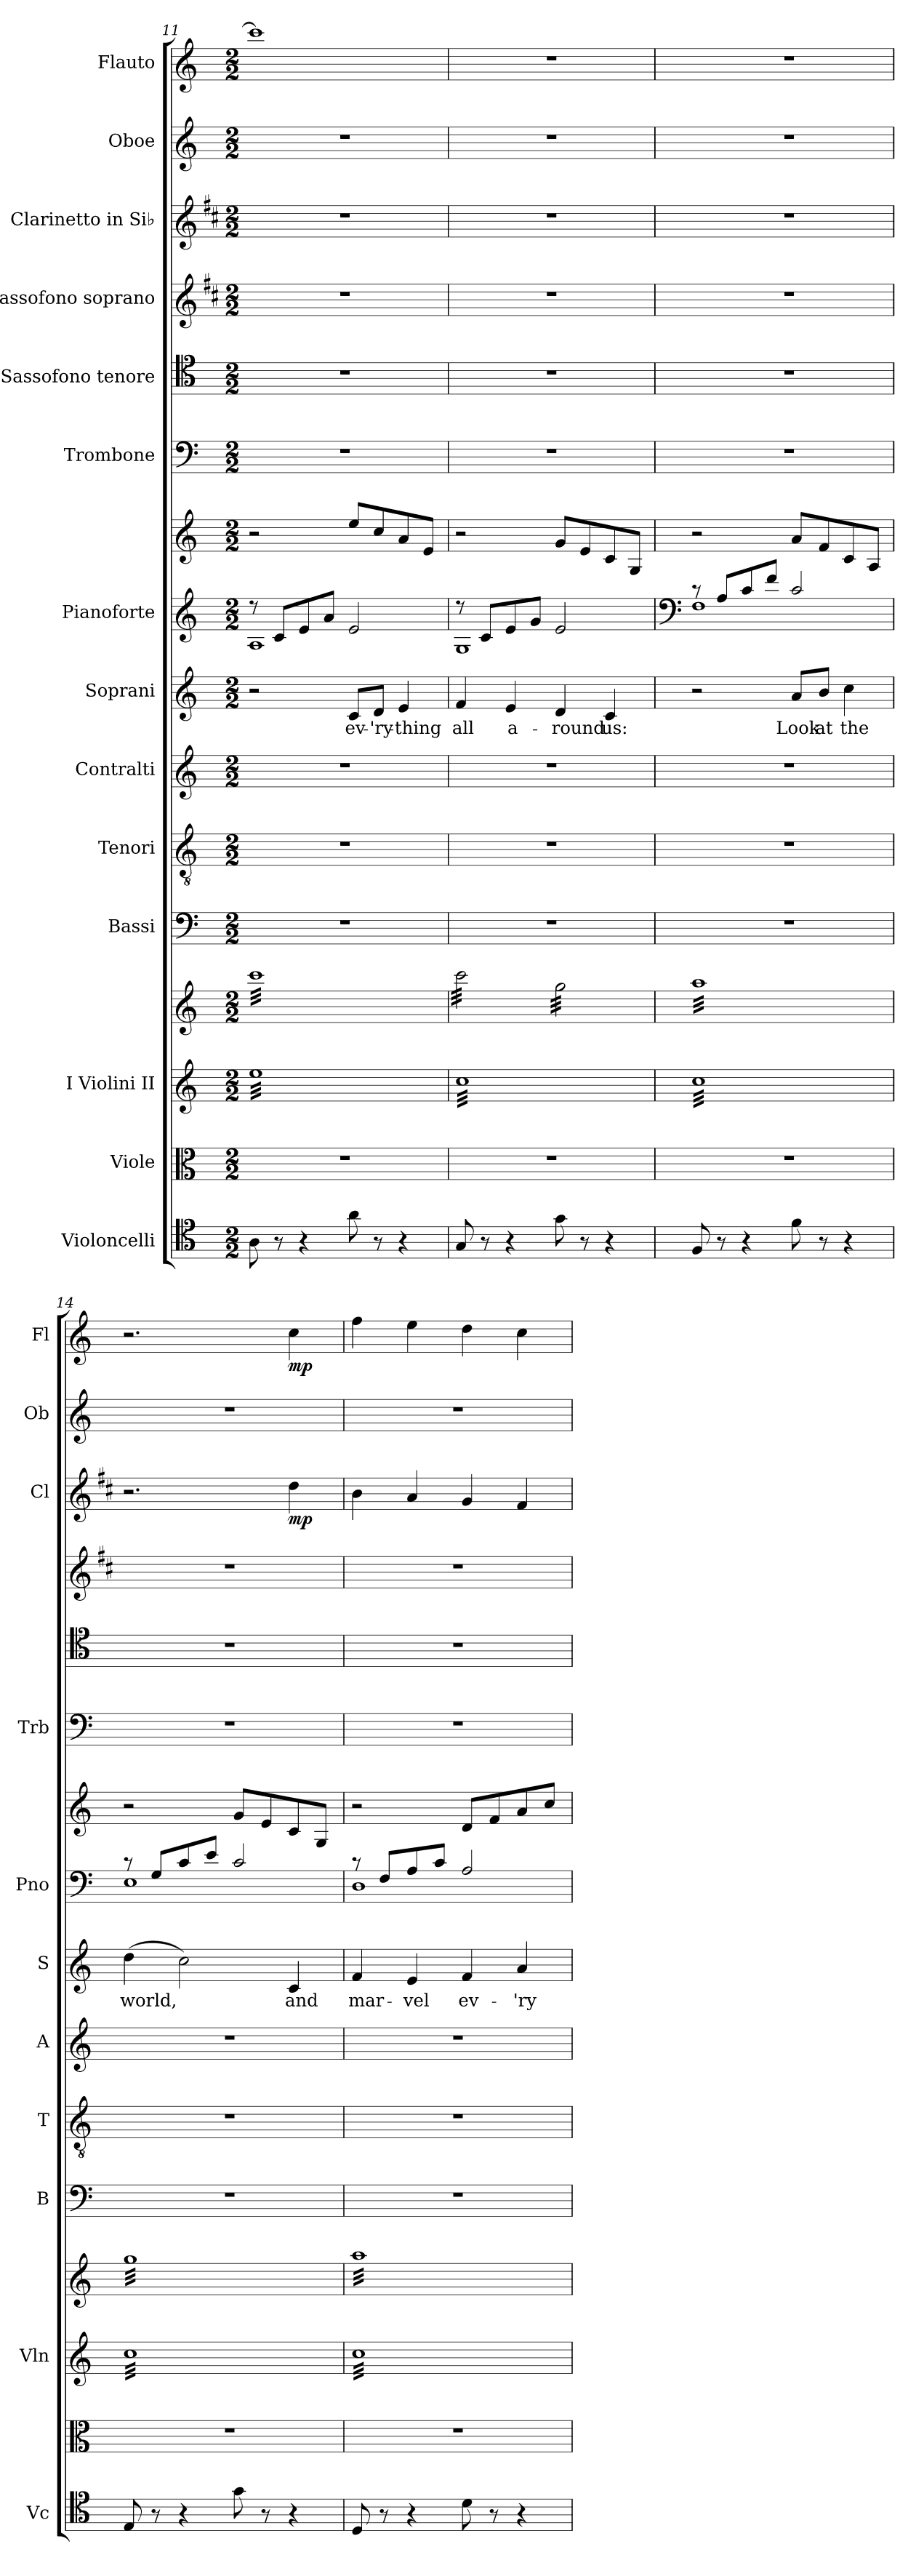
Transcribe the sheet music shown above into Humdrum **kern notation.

**kern	**kern	**kern	**kern	**kern	**kern	**kern	**kern	**text	**kern	**kern	**kern	**kern	**kern	**kern	**dynam	**kern	**kern	**dynam
*part14	*part13	*part12	*part12	*part11	*part10	*part9	*part8	*part8	*part7	*part7	*part6	*part5	*part4	*part3	*part3	*part2	*part1	*part1
*staff16	*staff15	*staff14	*staff13	*staff12	*staff11	*staff10	*staff9	*staff9	*staff8	*staff7	*staff6	*staff5	*staff4	*staff3	*staff3	*staff2	*staff1	*staff1
*I"Violoncelli	*I"Viole	*I"I  Violini  II	*	*I"Bassi	*I"Tenori	*I"Contralti	*I"Soprani	*	*I"Pianoforte	*	*I"Trombone	*I"Sassofono tenore	*I"Sassofono soprano	*I"Clarinetto in Si♭	*	*I"Oboe	*I"Flauto	*
*I'Vc	*	*I'Vln	*	*I'B	*I'T	*I'A	*I'S	*	*I'Pno	*	*I'Trb	*	*	*I'Cl	*	*I'Ob	*I'Fl	*
*clefC4	*clefC3	*clefG2	*clefG2	*clefF4	*clefGv2	*clefG2	*clefG2	*	*clefG2	*clefG2	*clefF4	*clefC4	*clefG2	*clefG2	*	*clefG2	*clefG2	*
*	*	*	*	*	*	*	*	*	*	*	*	*ITrd8c14	*ITrd1c2	*ITrd1c2	*	*	*	*
*k[]	*k[]	*k[]	*k[]	*k[]	*k[]	*k[]	*k[]	*	*k[]	*k[]	*k[]	*k[]	*k[]	*k[]	*	*k[]	*k[]	*
*M2/2	*M2/2	*M2/2	*M2/2	*M2/2	*M2/2	*M2/2	*M2/2	*	*M2/2	*M2/2	*M2/2	*M2/2	*M2/2	*M2/2	*	*M2/2	*M2/2	*
=11	=11	=11	=11	=11	=11	=11	=11	=11	=11	=11	=11	=11	=11	=11	=11	=11	=11	=11
*	*	*	*	*	*	*	*	*	*^	*	*	*	*	*	*	*	*	*
*	*	*tremolo	*	*	*	*	*	*	*	*	*	*	*	*	*	*	*	*	*
*	*	*	*tremolo	*	*	*	*	*	*	*	*	*	*	*	*	*	*	*	*
8A\	1r	32eeLLL	32cccLLL	1r	1r	1r	2r	.	8r	1A	2r	1r	1r	1r	1r	.	1r	1ccc]	.
.	.	32ee	32ccc	.	.	.	.	.	.	.	.	.	.	.	.	.	.	.	.
.	.	32ee	32ccc	.	.	.	.	.	.	.	.	.	.	.	.	.	.	.	.
.	.	32ee	32ccc	.	.	.	.	.	.	.	.	.	.	.	.	.	.	.	.
8r	.	32ee	32ccc	.	.	.	.	.	8c/L	.	.	.	.	.	.	.	.	.	.
.	.	32ee	32ccc	.	.	.	.	.	.	.	.	.	.	.	.	.	.	.	.
.	.	32ee	32ccc	.	.	.	.	.	.	.	.	.	.	.	.	.	.	.	.
.	.	32ee	32ccc	.	.	.	.	.	.	.	.	.	.	.	.	.	.	.	.
4r	.	32ee	32ccc	.	.	.	.	.	8e/	.	.	.	.	.	.	.	.	.	.
.	.	32ee	32ccc	.	.	.	.	.	.	.	.	.	.	.	.	.	.	.	.
.	.	32ee	32ccc	.	.	.	.	.	.	.	.	.	.	.	.	.	.	.	.
.	.	32ee	32ccc	.	.	.	.	.	.	.	.	.	.	.	.	.	.	.	.
.	.	32ee	32ccc	.	.	.	.	.	8a/J	.	.	.	.	.	.	.	.	.	.
.	.	32ee	32ccc	.	.	.	.	.	.	.	.	.	.	.	.	.	.	.	.
.	.	32ee	32ccc	.	.	.	.	.	.	.	.	.	.	.	.	.	.	.	.
.	.	32ee	32ccc	.	.	.	.	.	.	.	.	.	.	.	.	.	.	.	.
!	!	!	!	!	!	!	!	!LO:LY:b	!	!	!	!	!	!	!	!	!	!	!
8a\	.	32ee	32ccc	.	.	.	8c/L	ev-	2e/	.	8ee/L	.	.	.	.	.	.	.	.
.	.	32ee	32ccc	.	.	.	.	.	.	.	.	.	.	.	.	.	.	.	.
.	.	32ee	32ccc	.	.	.	.	.	.	.	.	.	.	.	.	.	.	.	.
.	.	32ee	32ccc	.	.	.	.	.	.	.	.	.	.	.	.	.	.	.	.
!	!	!	!	!	!	!	!	!LO:LY:b	!	!	!	!	!	!	!	!	!	!	!
8r	.	32ee	32ccc	.	.	.	8d/J	-'ry-	.	.	8cc/	.	.	.	.	.	.	.	.
.	.	32ee	32ccc	.	.	.	.	.	.	.	.	.	.	.	.	.	.	.	.
.	.	32ee	32ccc	.	.	.	.	.	.	.	.	.	.	.	.	.	.	.	.
.	.	32ee	32ccc	.	.	.	.	.	.	.	.	.	.	.	.	.	.	.	.
!	!	!	!	!	!	!	!	!LO:LY:b	!	!	!	!	!	!	!	!	!	!	!
4r	.	32ee	32ccc	.	.	.	4e/	-thing	.	.	8a/	.	.	.	.	.	.	.	.
.	.	32ee	32ccc	.	.	.	.	.	.	.	.	.	.	.	.	.	.	.	.
.	.	32ee	32ccc	.	.	.	.	.	.	.	.	.	.	.	.	.	.	.	.
.	.	32ee	32ccc	.	.	.	.	.	.	.	.	.	.	.	.	.	.	.	.
.	.	32ee	32ccc	.	.	.	.	.	.	.	8e/J	.	.	.	.	.	.	.	.
.	.	32ee	32ccc	.	.	.	.	.	.	.	.	.	.	.	.	.	.	.	.
.	.	32ee	32ccc	.	.	.	.	.	.	.	.	.	.	.	.	.	.	.	.
.	.	32eeJJJ	32cccJJJ	.	.	.	.	.	.	.	.	.	.	.	.	.	.	.	.
=12	=12	=12	=12	=12	=12	=12	=12	=12	=12	=12	=12	=12	=12	=12	=12	=12	=12	=12	=12
!	!	!	!	!	!	!	!	!LO:LY:b	!	!	!	!	!	!	!	!	!	!	!
8G/	1r	32ccLLL	32ccc\LLL	1r	1r	1r	4f/	all	8r	1G	2r	1r	1r	1r	1r	.	1r	1r	.
.	.	32cc	32ccc\	.	.	.	.	.	.	.	.	.	.	.	.	.	.	.	.
.	.	32cc	32ccc\	.	.	.	.	.	.	.	.	.	.	.	.	.	.	.	.
.	.	32cc	32ccc\	.	.	.	.	.	.	.	.	.	.	.	.	.	.	.	.
8r	.	32cc	32ccc\	.	.	.	.	.	8c/L	.	.	.	.	.	.	.	.	.	.
.	.	32cc	32ccc\	.	.	.	.	.	.	.	.	.	.	.	.	.	.	.	.
.	.	32cc	32ccc\	.	.	.	.	.	.	.	.	.	.	.	.	.	.	.	.
.	.	32cc	32ccc\	.	.	.	.	.	.	.	.	.	.	.	.	.	.	.	.
!	!	!	!	!	!	!	!	!LO:LY:b	!	!	!	!	!	!	!	!	!	!	!
4r	.	32cc	32ccc\	.	.	.	4e/	a-	8e/	.	.	.	.	.	.	.	.	.	.
.	.	32cc	32ccc\	.	.	.	.	.	.	.	.	.	.	.	.	.	.	.	.
.	.	32cc	32ccc\	.	.	.	.	.	.	.	.	.	.	.	.	.	.	.	.
.	.	32cc	32ccc\	.	.	.	.	.	.	.	.	.	.	.	.	.	.	.	.
.	.	32cc	32ccc\	.	.	.	.	.	8g/J	.	.	.	.	.	.	.	.	.	.
.	.	32cc	32ccc\	.	.	.	.	.	.	.	.	.	.	.	.	.	.	.	.
.	.	32cc	32ccc\	.	.	.	.	.	.	.	.	.	.	.	.	.	.	.	.
.	.	32cc	32ccc\JJJ	.	.	.	.	.	.	.	.	.	.	.	.	.	.	.	.
!	!	!	!	!	!	!	!	!LO:LY:b	!	!	!	!	!	!	!	!	!	!	!
8g\	.	32cc	32gg\LLL	.	.	.	4d/	-round	2e/	.	8g/L	.	.	.	.	.	.	.	.
.	.	32cc	32gg\	.	.	.	.	.	.	.	.	.	.	.	.	.	.	.	.
.	.	32cc	32gg\	.	.	.	.	.	.	.	.	.	.	.	.	.	.	.	.
.	.	32cc	32gg\	.	.	.	.	.	.	.	.	.	.	.	.	.	.	.	.
8r	.	32cc	32gg\	.	.	.	.	.	.	.	8e/	.	.	.	.	.	.	.	.
.	.	32cc	32gg\	.	.	.	.	.	.	.	.	.	.	.	.	.	.	.	.
.	.	32cc	32gg\	.	.	.	.	.	.	.	.	.	.	.	.	.	.	.	.
.	.	32cc	32gg\	.	.	.	.	.	.	.	.	.	.	.	.	.	.	.	.
!	!	!	!	!	!	!	!	!LO:LY:b	!	!	!	!	!	!	!	!	!	!	!
4r	.	32cc	32gg\	.	.	.	4c/	us:	.	.	8c/	.	.	.	.	.	.	.	.
.	.	32cc	32gg\	.	.	.	.	.	.	.	.	.	.	.	.	.	.	.	.
.	.	32cc	32gg\	.	.	.	.	.	.	.	.	.	.	.	.	.	.	.	.
.	.	32cc	32gg\	.	.	.	.	.	.	.	.	.	.	.	.	.	.	.	.
.	.	32cc	32gg\	.	.	.	.	.	.	.	8G/J	.	.	.	.	.	.	.	.
.	.	32cc	32gg\	.	.	.	.	.	.	.	.	.	.	.	.	.	.	.	.
.	.	32cc	32gg\	.	.	.	.	.	.	.	.	.	.	.	.	.	.	.	.
.	.	32ccJJJ	32gg\JJJ	.	.	.	.	.	.	.	.	.	.	.	.	.	.	.	.
!!LO:PB:g=z
=13	=13	=13	=13	=13	=13	=13	=13	=13	=13	=13	=13	=13	=13	=13	=13	=13	=13	=13	=13
*	*	*	*	*	*	*	*	*	*clefF4	*	*	*	*	*	*	*	*	*	*
8F/	1r	32ccLLL	32aaLLL	1r	1r	1r	2r	.	8r	1F	2r	1r	1r	1r	1r	.	1r	1r	.
.	.	32cc	32aa	.	.	.	.	.	.	.	.	.	.	.	.	.	.	.	.
.	.	32cc	32aa	.	.	.	.	.	.	.	.	.	.	.	.	.	.	.	.
.	.	32cc	32aa	.	.	.	.	.	.	.	.	.	.	.	.	.	.	.	.
8r	.	32cc	32aa	.	.	.	.	.	8A/L	.	.	.	.	.	.	.	.	.	.
.	.	32cc	32aa	.	.	.	.	.	.	.	.	.	.	.	.	.	.	.	.
.	.	32cc	32aa	.	.	.	.	.	.	.	.	.	.	.	.	.	.	.	.
.	.	32cc	32aa	.	.	.	.	.	.	.	.	.	.	.	.	.	.	.	.
4r	.	32cc	32aa	.	.	.	.	.	8c/	.	.	.	.	.	.	.	.	.	.
.	.	32cc	32aa	.	.	.	.	.	.	.	.	.	.	.	.	.	.	.	.
.	.	32cc	32aa	.	.	.	.	.	.	.	.	.	.	.	.	.	.	.	.
.	.	32cc	32aa	.	.	.	.	.	.	.	.	.	.	.	.	.	.	.	.
.	.	32cc	32aa	.	.	.	.	.	8f/J	.	.	.	.	.	.	.	.	.	.
.	.	32cc	32aa	.	.	.	.	.	.	.	.	.	.	.	.	.	.	.	.
.	.	32cc	32aa	.	.	.	.	.	.	.	.	.	.	.	.	.	.	.	.
.	.	32cc	32aa	.	.	.	.	.	.	.	.	.	.	.	.	.	.	.	.
!	!	!	!	!	!	!	!	!LO:LY:b	!	!	!	!	!	!	!	!	!	!	!
8f\	.	32cc	32aa	.	.	.	8a/L	Look	2c/	.	8a/L	.	.	.	.	.	.	.	.
.	.	32cc	32aa	.	.	.	.	.	.	.	.	.	.	.	.	.	.	.	.
.	.	32cc	32aa	.	.	.	.	.	.	.	.	.	.	.	.	.	.	.	.
.	.	32cc	32aa	.	.	.	.	.	.	.	.	.	.	.	.	.	.	.	.
!	!	!	!	!	!	!	!	!LO:LY:b	!	!	!	!	!	!	!	!	!	!	!
8r	.	32cc	32aa	.	.	.	8b/J	at	.	.	8f/	.	.	.	.	.	.	.	.
.	.	32cc	32aa	.	.	.	.	.	.	.	.	.	.	.	.	.	.	.	.
.	.	32cc	32aa	.	.	.	.	.	.	.	.	.	.	.	.	.	.	.	.
.	.	32cc	32aa	.	.	.	.	.	.	.	.	.	.	.	.	.	.	.	.
!	!	!	!	!	!	!	!	!LO:LY:b	!	!	!	!	!	!	!	!	!	!	!
4r	.	32cc	32aa	.	.	.	4cc\	the	.	.	8c/	.	.	.	.	.	.	.	.
.	.	32cc	32aa	.	.	.	.	.	.	.	.	.	.	.	.	.	.	.	.
.	.	32cc	32aa	.	.	.	.	.	.	.	.	.	.	.	.	.	.	.	.
.	.	32cc	32aa	.	.	.	.	.	.	.	.	.	.	.	.	.	.	.	.
.	.	32cc	32aa	.	.	.	.	.	.	.	8A/J	.	.	.	.	.	.	.	.
.	.	32cc	32aa	.	.	.	.	.	.	.	.	.	.	.	.	.	.	.	.
.	.	32cc	32aa	.	.	.	.	.	.	.	.	.	.	.	.	.	.	.	.
.	.	32ccJJJ	32aaJJJ	.	.	.	.	.	.	.	.	.	.	.	.	.	.	.	.
=14	=14	=14	=14	=14	=14	=14	=14	=14	=14	=14	=14	=14	=14	=14	=14	=14	=14	=14	=14
!	!	!	!	!	!	!	!	!LO:LY:b	!	!	!	!	!	!	!	!	!	!	!
8E/	1r	32ccLLL	32ggLLL	1r	1r	1r	(>4dd\	world,	8r	1E	2r	1r	1r	1r	2.r	.	1r	2.r	.
.	.	32cc	32gg	.	.	.	.	.	.	.	.	.	.	.	.	.	.	.	.
.	.	32cc	32gg	.	.	.	.	.	.	.	.	.	.	.	.	.	.	.	.
.	.	32cc	32gg	.	.	.	.	.	.	.	.	.	.	.	.	.	.	.	.
8r	.	32cc	32gg	.	.	.	.	.	8G/L	.	.	.	.	.	.	.	.	.	.
.	.	32cc	32gg	.	.	.	.	.	.	.	.	.	.	.	.	.	.	.	.
.	.	32cc	32gg	.	.	.	.	.	.	.	.	.	.	.	.	.	.	.	.
.	.	32cc	32gg	.	.	.	.	.	.	.	.	.	.	.	.	.	.	.	.
4r	.	32cc	32gg	.	.	.	2cc\)	.	8c/	.	.	.	.	.	.	.	.	.	.
.	.	32cc	32gg	.	.	.	.	.	.	.	.	.	.	.	.	.	.	.	.
.	.	32cc	32gg	.	.	.	.	.	.	.	.	.	.	.	.	.	.	.	.
.	.	32cc	32gg	.	.	.	.	.	.	.	.	.	.	.	.	.	.	.	.
.	.	32cc	32gg	.	.	.	.	.	8e/J	.	.	.	.	.	.	.	.	.	.
.	.	32cc	32gg	.	.	.	.	.	.	.	.	.	.	.	.	.	.	.	.
.	.	32cc	32gg	.	.	.	.	.	.	.	.	.	.	.	.	.	.	.	.
.	.	32cc	32gg	.	.	.	.	.	.	.	.	.	.	.	.	.	.	.	.
8g\	.	32cc	32gg	.	.	.	.	.	2c/	.	8g/L	.	.	.	.	.	.	.	.
.	.	32cc	32gg	.	.	.	.	.	.	.	.	.	.	.	.	.	.	.	.
.	.	32cc	32gg	.	.	.	.	.	.	.	.	.	.	.	.	.	.	.	.
.	.	32cc	32gg	.	.	.	.	.	.	.	.	.	.	.	.	.	.	.	.
8r	.	32cc	32gg	.	.	.	.	.	.	.	8e/	.	.	.	.	.	.	.	.
.	.	32cc	32gg	.	.	.	.	.	.	.	.	.	.	.	.	.	.	.	.
.	.	32cc	32gg	.	.	.	.	.	.	.	.	.	.	.	.	.	.	.	.
.	.	32cc	32gg	.	.	.	.	.	.	.	.	.	.	.	.	.	.	.	.
!	!	!	!	!	!	!	!	!LO:LY:b	!	!	!	!	!	!	!	!LO:DY:b	!	!	!LO:DY:b
4r	.	32cc	32gg	.	.	.	4c/	and	.	.	8c/	.	.	.	4cc\	mp	.	4cc\	mp
.	.	32cc	32gg	.	.	.	.	.	.	.	.	.	.	.	.	.	.	.	.
.	.	32cc	32gg	.	.	.	.	.	.	.	.	.	.	.	.	.	.	.	.
.	.	32cc	32gg	.	.	.	.	.	.	.	.	.	.	.	.	.	.	.	.
.	.	32cc	32gg	.	.	.	.	.	.	.	8G/J	.	.	.	.	.	.	.	.
.	.	32cc	32gg	.	.	.	.	.	.	.	.	.	.	.	.	.	.	.	.
.	.	32cc	32gg	.	.	.	.	.	.	.	.	.	.	.	.	.	.	.	.
.	.	32ccJJJ	32ggJJJ	.	.	.	.	.	.	.	.	.	.	.	.	.	.	.	.
=15	=15	=15	=15	=15	=15	=15	=15	=15	=15	=15	=15	=15	=15	=15	=15	=15	=15	=15	=15
!	!	!	!	!	!	!	!	!LO:LY:b	!	!	!	!	!	!	!	!	!	!	!
8D/	1r	32ccLLL	32aaLLL	1r	1r	1r	4f/	mar-	8r	1D	2r	1r	1r	1r	4a\	.	1r	4ff\	.
.	.	32cc	32aa	.	.	.	.	.	.	.	.	.	.	.	.	.	.	.	.
.	.	32cc	32aa	.	.	.	.	.	.	.	.	.	.	.	.	.	.	.	.
.	.	32cc	32aa	.	.	.	.	.	.	.	.	.	.	.	.	.	.	.	.
8r	.	32cc	32aa	.	.	.	.	.	8F/L	.	.	.	.	.	.	.	.	.	.
.	.	32cc	32aa	.	.	.	.	.	.	.	.	.	.	.	.	.	.	.	.
.	.	32cc	32aa	.	.	.	.	.	.	.	.	.	.	.	.	.	.	.	.
.	.	32cc	32aa	.	.	.	.	.	.	.	.	.	.	.	.	.	.	.	.
!	!	!	!	!	!	!	!	!LO:LY:b	!	!	!	!	!	!	!	!	!	!	!
4r	.	32cc	32aa	.	.	.	4e/	-vel	8A/	.	.	.	.	.	4g/	.	.	4ee\	.
.	.	32cc	32aa	.	.	.	.	.	.	.	.	.	.	.	.	.	.	.	.
.	.	32cc	32aa	.	.	.	.	.	.	.	.	.	.	.	.	.	.	.	.
.	.	32cc	32aa	.	.	.	.	.	.	.	.	.	.	.	.	.	.	.	.
.	.	32cc	32aa	.	.	.	.	.	8c/J	.	.	.	.	.	.	.	.	.	.
.	.	32cc	32aa	.	.	.	.	.	.	.	.	.	.	.	.	.	.	.	.
.	.	32cc	32aa	.	.	.	.	.	.	.	.	.	.	.	.	.	.	.	.
.	.	32cc	32aa	.	.	.	.	.	.	.	.	.	.	.	.	.	.	.	.
!	!	!	!	!	!	!	!	!LO:LY:b	!	!	!	!	!	!	!	!	!	!	!
8d\	.	32cc	32aa	.	.	.	4f/	ev-	2A/	.	8d/L	.	.	.	4f/	.	.	4dd\	.
.	.	32cc	32aa	.	.	.	.	.	.	.	.	.	.	.	.	.	.	.	.
.	.	32cc	32aa	.	.	.	.	.	.	.	.	.	.	.	.	.	.	.	.
.	.	32cc	32aa	.	.	.	.	.	.	.	.	.	.	.	.	.	.	.	.
8r	.	32cc	32aa	.	.	.	.	.	.	.	8f/	.	.	.	.	.	.	.	.
.	.	32cc	32aa	.	.	.	.	.	.	.	.	.	.	.	.	.	.	.	.
.	.	32cc	32aa	.	.	.	.	.	.	.	.	.	.	.	.	.	.	.	.
.	.	32cc	32aa	.	.	.	.	.	.	.	.	.	.	.	.	.	.	.	.
!	!	!	!	!	!	!	!	!LO:LY:b	!	!	!	!	!	!	!	!	!	!	!
4r	.	32cc	32aa	.	.	.	4a/	-'ry	.	.	8a/	.	.	.	4e/	.	.	4cc\	.
.	.	32cc	32aa	.	.	.	.	.	.	.	.	.	.	.	.	.	.	.	.
.	.	32cc	32aa	.	.	.	.	.	.	.	.	.	.	.	.	.	.	.	.
.	.	32cc	32aa	.	.	.	.	.	.	.	.	.	.	.	.	.	.	.	.
.	.	32cc	32aa	.	.	.	.	.	.	.	8cc/J	.	.	.	.	.	.	.	.
.	.	32cc	32aa	.	.	.	.	.	.	.	.	.	.	.	.	.	.	.	.
.	.	32cc	32aa	.	.	.	.	.	.	.	.	.	.	.	.	.	.	.	.
.	.	32ccJJJ	32aaJJJ	.	.	.	.	.	.	.	.	.	.	.	.	.	.	.	.
*	*	*	*Xtremolo	*	*	*	*	*	*	*	*	*	*	*	*	*	*	*	*
*	*	*Xtremolo	*	*	*	*	*	*	*	*	*	*	*	*	*	*	*	*	*
*	*	*	*	*	*	*	*	*	*v	*v	*	*	*	*	*	*	*	*	*
=	=	=	=	=	=	=	=	=	=	=	=	=	=	=	=	=	=	=
*-	*-	*-	*-	*-	*-	*-	*-	*-	*-	*-	*-	*-	*-	*-	*-	*-	*-	*-
